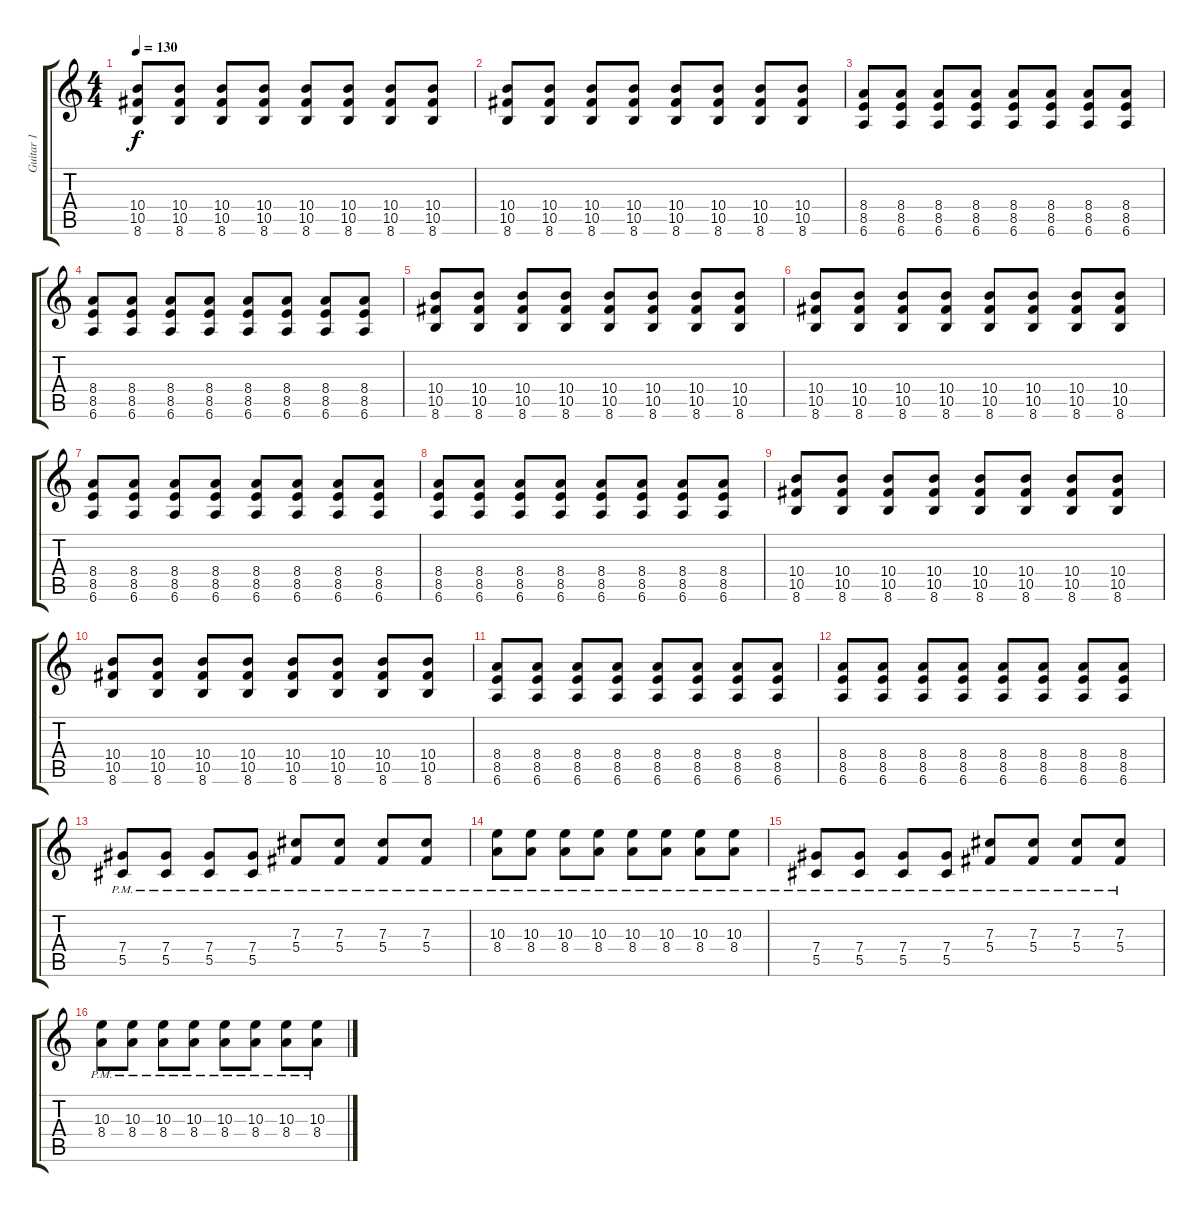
\track ("Guitar 1" "Guitar 1") {instrument overdrivenguitar}
\staff {score tabs}
\tuning (Eb4 Bb3 Gb3 Db3 Ab2 Eb2) {hide}
\ts (4 4)
\tempo 130
\clef g2
\ks c
(10.4 10.5 8.6).8{dy f} (10.4 10.5 8.6).8 (10.4 10.5 8.6).8 (10.4 10.5 8.6).8 (10.4 10.5 8.6).8 (10.4 10.5 8.6).8 (10.4 10.5 8.6).8 (10.4 10.5 8.6).8 |
(10.4 10.5 8.6).8 (10.4 10.5 8.6).8 (10.4 10.5 8.6).8 (10.4 10.5 8.6).8 (10.4 10.5 8.6).8 (10.4 10.5 8.6).8 (10.4 10.5 8.6).8 (10.4 10.5 8.6).8 |
(8.4 8.5 6.6).8 (8.4 8.5 6.6).8 (8.4 8.5 6.6).8 (8.4 8.5 6.6).8 (8.4 8.5 6.6).8 (8.4 8.5 6.6).8 (8.4 8.5 6.6).8 (8.4 8.5 6.6).8 |
(8.4 8.5 6.6).8 (8.4 8.5 6.6).8 (8.4 8.5 6.6).8 (8.4 8.5 6.6).8 (8.4 8.5 6.6).8 (8.4 8.5 6.6).8 (8.4 8.5 6.6).8 (8.4 8.5 6.6).8 |
(10.4 10.5 8.6).8 (10.4 10.5 8.6).8 (10.4 10.5 8.6).8 (10.4 10.5 8.6).8 (10.4 10.5 8.6).8 (10.4 10.5 8.6).8 (10.4 10.5 8.6).8 (10.4 10.5 8.6).8 |
(10.4 10.5 8.6).8 (10.4 10.5 8.6).8 (10.4 10.5 8.6).8 (10.4 10.5 8.6).8 (10.4 10.5 8.6).8 (10.4 10.5 8.6).8 (10.4 10.5 8.6).8 (10.4 10.5 8.6).8 |
(8.4 8.5 6.6).8 (8.4 8.5 6.6).8 (8.4 8.5 6.6).8 (8.4 8.5 6.6).8 (8.4 8.5 6.6).8 (8.4 8.5 6.6).8 (8.4 8.5 6.6).8 (8.4 8.5 6.6).8 |
(8.4 8.5 6.6).8 (8.4 8.5 6.6).8 (8.4 8.5 6.6).8 (8.4 8.5 6.6).8 (8.4 8.5 6.6).8 (8.4 8.5 6.6).8 (8.4 8.5 6.6).8 (8.4 8.5 6.6).8 |
(10.4 10.5 8.6).8 (10.4 10.5 8.6).8 (10.4 10.5 8.6).8 (10.4 10.5 8.6).8 (10.4 10.5 8.6).8 (10.4 10.5 8.6).8 (10.4 10.5 8.6).8 (10.4 10.5 8.6).8 |
(10.4 10.5 8.6).8 (10.4 10.5 8.6).8 (10.4 10.5 8.6).8 (10.4 10.5 8.6).8 (10.4 10.5 8.6).8 (10.4 10.5 8.6).8 (10.4 10.5 8.6).8 (10.4 10.5 8.6).8 |
(8.4 8.5 6.6).8 (8.4 8.5 6.6).8 (8.4 8.5 6.6).8 (8.4 8.5 6.6).8 (8.4 8.5 6.6).8 (8.4 8.5 6.6).8 (8.4 8.5 6.6).8 (8.4 8.5 6.6).8 |
(8.4 8.5 6.6).8 (8.4 8.5 6.6).8 (8.4 8.5 6.6).8 (8.4 8.5 6.6).8 (8.4 8.5 6.6).8 (8.4 8.5 6.6).8 (8.4 8.5 6.6).8 (8.4 8.5 6.6).8 |
(7.4{pm} 5.5{pm}).8 (7.4{pm} 5.5{pm}).8 (7.4{pm} 5.5{pm}).8 (7.4{pm} 5.5{pm}).8 (7.3{pm} 5.4{pm}).8 (7.3{pm} 5.4{pm}).8 (7.3{pm} 5.4{pm}).8 (7.3{pm} 5.4{pm}).8 |
(10.3{pm} 8.4{pm}).8 (10.3{pm} 8.4{pm}).8 (10.3{pm} 8.4{pm}).8 (10.3{pm} 8.4{pm}).8 (10.3{pm} 8.4{pm}).8 (10.3{pm} 8.4{pm}).8 (10.3{pm} 8.4{pm}).8 (10.3{pm} 8.4{pm}).8 |
(7.4{pm} 5.5{pm}).8 (7.4{pm} 5.5{pm}).8 (7.4{pm} 5.5{pm}).8 (7.4{pm} 5.5{pm}).8 (7.3{pm} 5.4{pm}).8 (7.3{pm} 5.4{pm}).8 (7.3{pm} 5.4{pm}).8 (7.3{pm} 5.4{pm}).8 |
(10.3{pm} 8.4{pm}).8 (10.3{pm} 8.4{pm}).8 (10.3{pm} 8.4{pm}).8 (10.3{pm} 8.4{pm}).8 (10.3{pm} 8.4{pm}).8 (10.3{pm} 8.4{pm}).8 (10.3{pm} 8.4{pm}).8 (10.3{pm} 8.4{pm}).8
